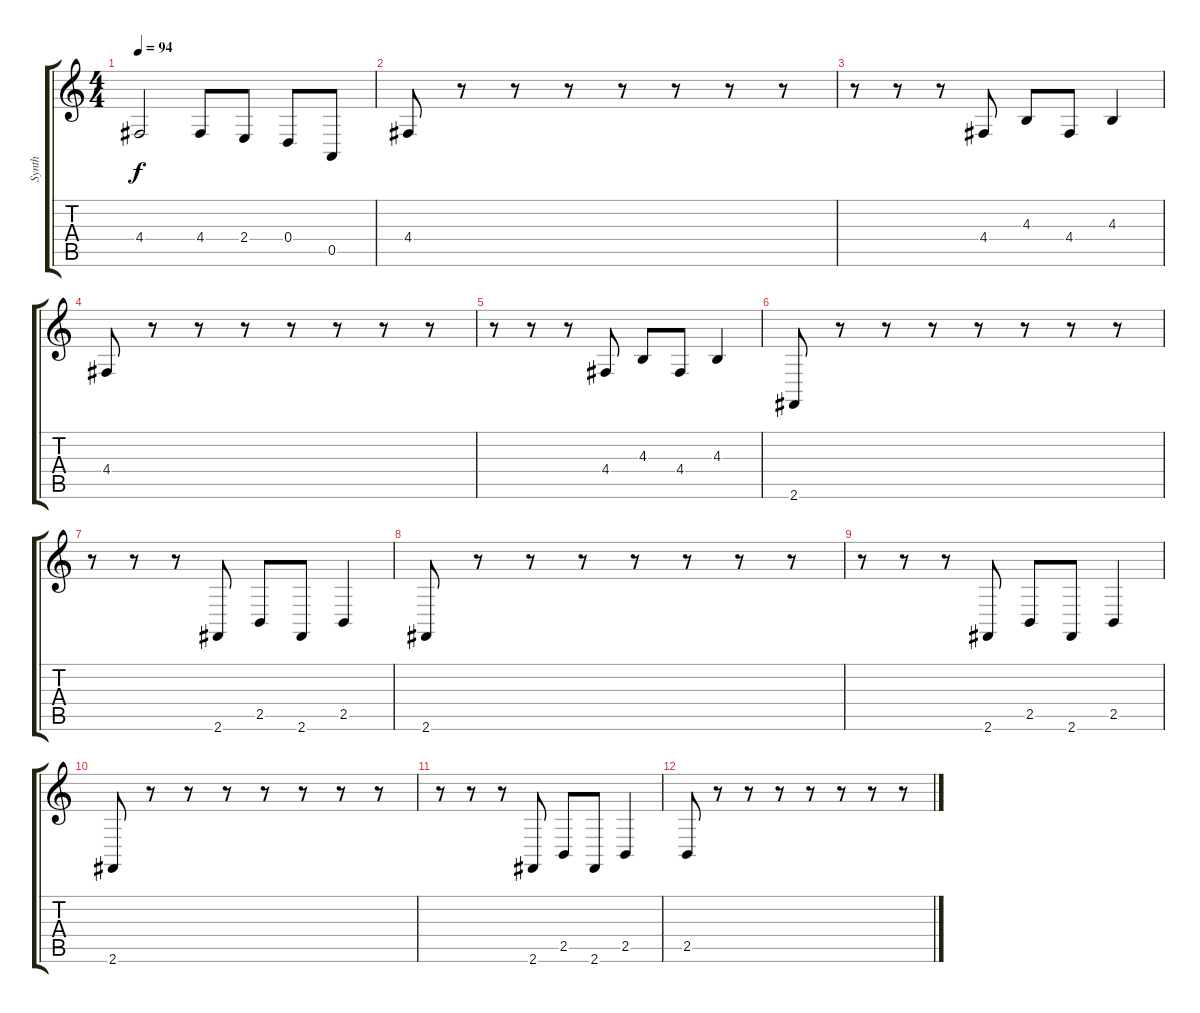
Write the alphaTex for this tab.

\track ("Synth " "Synth ") {instrument lead1square}
\staff {score tabs}
\tuning (E4 B3 G3 D3 A2 E2) {hide}
\ts (4 4)
\tempo 94
\clef g2
\ks c
4.4{t}.2{dy f} 4.4.8 2.4.8 0.4.8 0.5.8 |
4.4.8{volume 9 instrument lead1square} r.8 r.8 r.8 r.8 r.8 r.8 r.8 |
r.8 r.8 r.8 4.4.8 4.3.8 4.4.8 4.3.4 |
4.4.8 r.8 r.8 r.8 r.8 r.8 r.8 r.8 |
r.8 r.8 r.8 4.4.8 4.3.8 4.4.8 4.3.4 |
2.6.8 r.8 r.8 r.8 r.8 r.8 r.8 r.8 |
r.8 r.8 r.8 2.6.8 2.5.8 2.6.8 2.5.4 |
2.6.8 r.8 r.8 r.8 r.8 r.8 r.8 r.8 |
r.8 r.8 r.8 2.6.8 2.5.8 2.6.8 2.5.4 |
2.6.8 r.8 r.8 r.8 r.8 r.8 r.8 r.8 |
r.8 r.8 r.8 2.6.8 2.5.8 2.6.8 2.5.4 |
2.5.8 r.8 r.8 r.8 r.8 r.8 r.8 r.8
